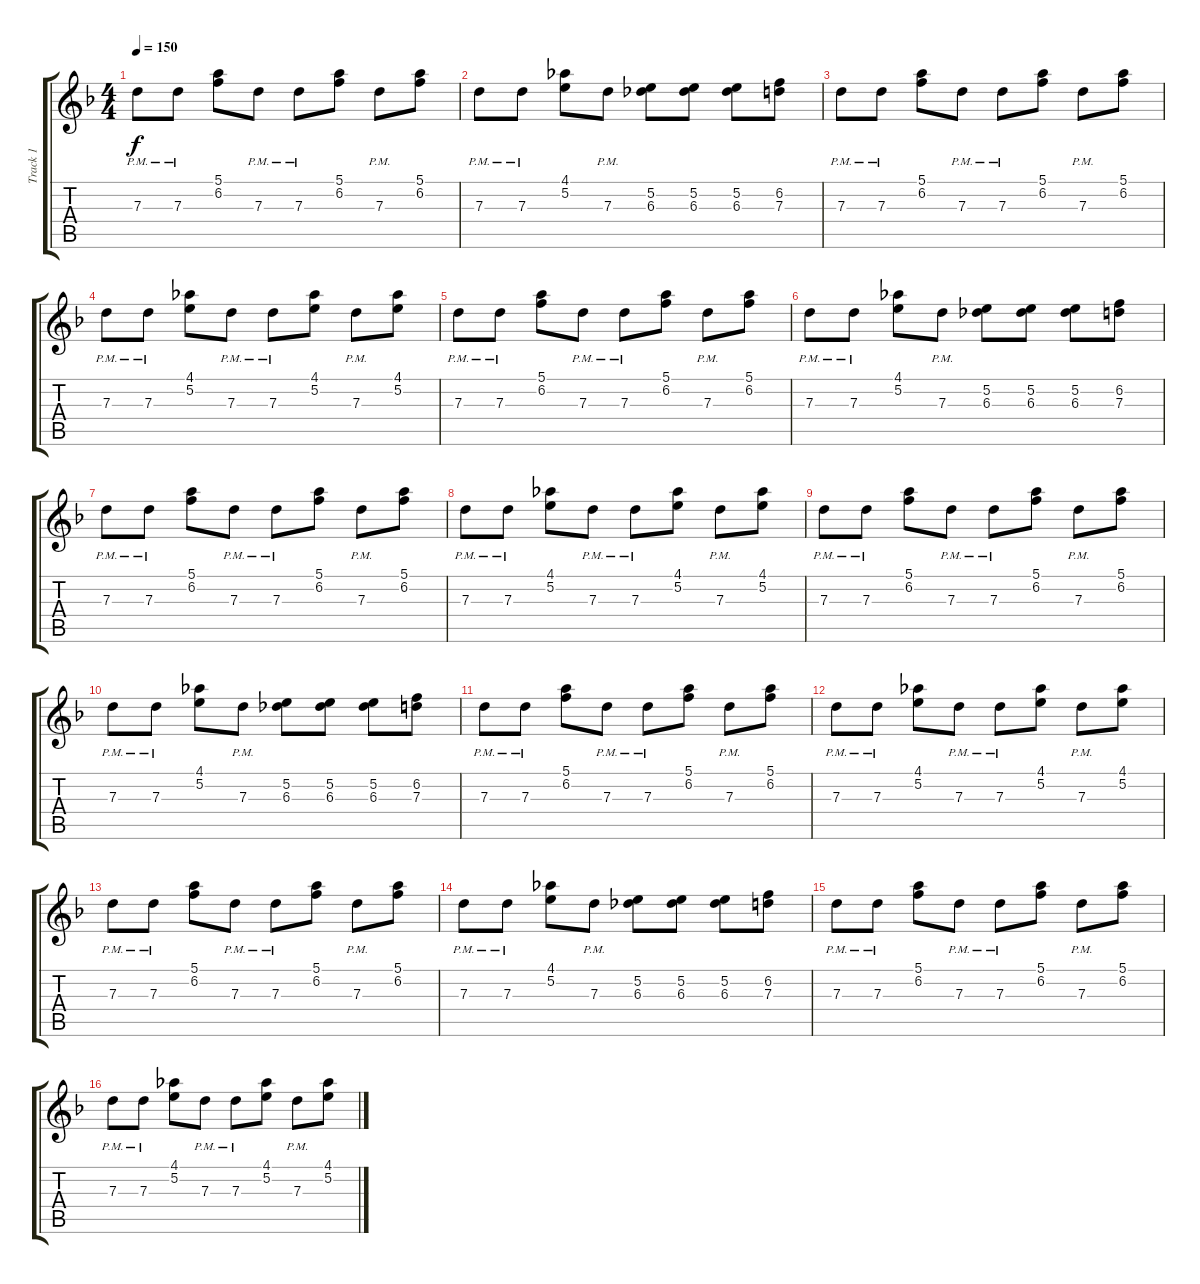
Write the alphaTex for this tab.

\track ("Track 1" "Track 1") {instrument distortionguitar}
\staff {score tabs}
\tuning (E4 B3 G3 D3 A2 D2) {hide}
\ts (4 4)
\tempo 150
\clef g2
\ks f
7.3{pm}.8{dy f} 7.3{pm}.8 (5.1 6.2).8 7.3{pm}.8 7.3{pm}.8 (5.1 6.2).8 7.3{pm}.8 (5.1 6.2).8 |
7.3{pm}.8 7.3{pm}.8 (4.1 5.2).8 7.3{pm}.8 (5.2 6.3).8 (5.2 6.3).8 (5.2 6.3).8 (6.2 7.3).8 |
7.3{pm}.8 7.3{pm}.8 (5.1 6.2).8 7.3{pm}.8 7.3{pm}.8 (5.1 6.2).8 7.3{pm}.8 (5.1 6.2).8 |
7.3{pm}.8{volume 8} 7.3{pm}.8 (4.1 5.2).8 7.3{pm}.8 7.3{pm}.8 (4.1 5.2).8 7.3{pm}.8 (4.1 5.2).8 |
7.3{pm}.8 7.3{pm}.8 (5.1 6.2).8 7.3{pm}.8 7.3{pm}.8 (5.1 6.2).8 7.3{pm}.8 (5.1 6.2).8 |
7.3{pm}.8 7.3{pm}.8 (4.1 5.2).8 7.3{pm}.8 (5.2 6.3).8 (5.2 6.3).8 (5.2 6.3).8 (6.2 7.3).8 |
7.3{pm}.8 7.3{pm}.8 (5.1 6.2).8 7.3{pm}.8 7.3{pm}.8 (5.1 6.2).8 7.3{pm}.8 (5.1 6.2).8 |
7.3{pm}.8{volume 6} 7.3{pm}.8 (4.1 5.2).8 7.3{pm}.8 7.3{pm}.8 (4.1 5.2).8 7.3{pm}.8 (4.1 5.2).8 |
7.3{pm}.8 7.3{pm}.8 (5.1 6.2).8 7.3{pm}.8 7.3{pm}.8 (5.1 6.2).8 7.3{pm}.8 (5.1 6.2).8 |
7.3{pm}.8 7.3{pm}.8 (4.1 5.2).8 7.3{pm}.8 (5.2 6.3).8 (5.2 6.3).8 (5.2 6.3).8 (6.2 7.3).8 |
7.3{pm}.8 7.3{pm}.8 (5.1 6.2).8 7.3{pm}.8 7.3{pm}.8 (5.1 6.2).8 7.3{pm}.8 (5.1 6.2).8 |
7.3{pm}.8{volume 4} 7.3{pm}.8 (4.1 5.2).8 7.3{pm}.8 7.3{pm}.8 (4.1 5.2).8 7.3{pm}.8 (4.1 5.2).8 |
7.3{pm}.8 7.3{pm}.8 (5.1 6.2).8 7.3{pm}.8 7.3{pm}.8 (5.1 6.2).8 7.3{pm}.8 (5.1 6.2).8 |
7.3{pm}.8 7.3{pm}.8 (4.1 5.2).8 7.3{pm}.8 (5.2 6.3).8 (5.2 6.3).8 (5.2 6.3).8 (6.2 7.3).8 |
7.3{pm}.8 7.3{pm}.8 (5.1 6.2).8 7.3{pm}.8 7.3{pm}.8 (5.1 6.2).8 7.3{pm}.8 (5.1 6.2).8 |
7.3{pm}.8{volume 0} 7.3{pm}.8 (4.1 5.2).8 7.3{pm}.8 7.3{pm}.8 (4.1 5.2).8 7.3{pm}.8 (4.1 5.2).8
